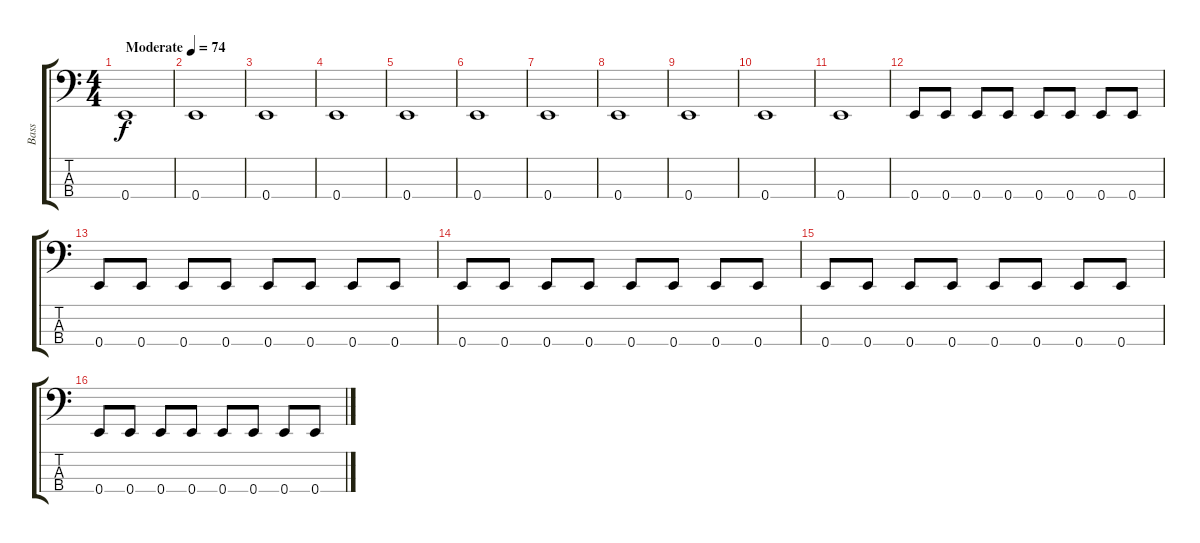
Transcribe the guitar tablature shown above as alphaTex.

\track ("Bass" "Bass") {instrument electricbassfinger}
\staff {score tabs}
\tuning (G2 D2 A1 E1) {hide}
\ts (4 4)
\tempo (74 "Moderate")
\clef f4
\ks c
0.4.1{dy f instrument electricbassfinger} |
0.4.1 |
0.4.1 |
0.4.1 |
0.4.1 |
0.4.1 |
0.4.1 |
0.4.1 |
0.4.1 |
0.4.1 |
0.4.1 |
0.4.8 0.4.8 0.4.8 0.4.8 0.4.8 0.4.8 0.4.8 0.4.8 |
0.4.8 0.4.8 0.4.8 0.4.8 0.4.8 0.4.8 0.4.8 0.4.8 |
0.4.8 0.4.8 0.4.8 0.4.8 0.4.8 0.4.8 0.4.8 0.4.8 |
0.4.8 0.4.8 0.4.8 0.4.8 0.4.8 0.4.8 0.4.8 0.4.8 |
0.4.8 0.4.8 0.4.8 0.4.8 0.4.8 0.4.8 0.4.8 0.4.8
